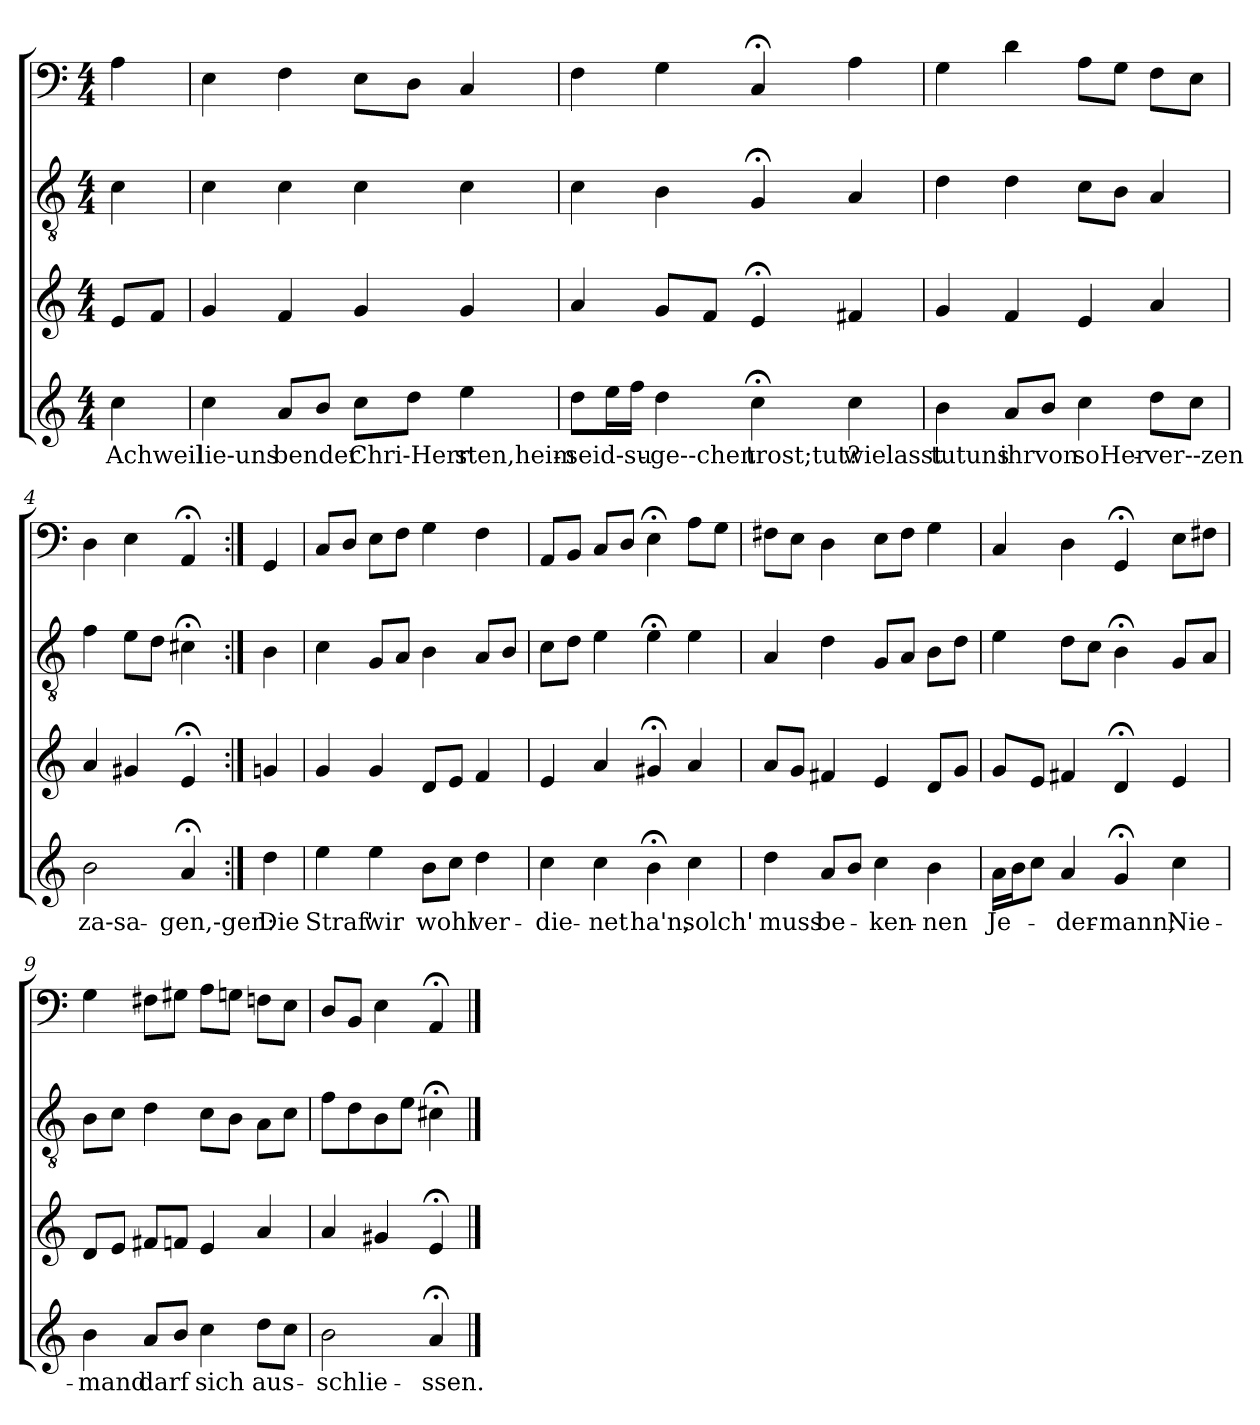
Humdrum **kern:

**kern	**text	**kern	**kern	**kern
*part4	*part4	*part3	*part2	*part1
*staff4	*staff4	*staff3	*staff2	*staff1
*clefG2	*	*clefG2	*clefGv2	*clefF4
*k[]	*	*k[]	*k[]	*k[]
*C:	*	*C:	*C:	*C:
*M4/4	*	*M4/4	*M4/4	*M4/4
=	=	=	=	=
4cc\	Achweil	8e/L	4c\	4A\
.	.	8f/J	.	.
=1	=1	=1	=1	=1
4cc\	lie-uns	4g/	4c\	4E\
8a/L	-bender	4f/	4c\	4F\
8b/J	.	.	.	.
8cc\L	Chri-Herr	4g/	4c\	8E\L
8dd\J	.	.	.	8D\J
4ee\	-sten,heim-	4g/	4c\	4C/
=2	=2	=2	=2	=2
8dd\L	seid-su-	4a/	4c\	4F\
16ee\L	.	.	.	.
16ff\JJ	.	.	.	.
4dd\	ge--chen	8g/L	4B\	4G\
.	.	8f/J	.	.
4cc;<\	-trost;tut?	4e;</	4G;</	4C;</
4cc\	wielasst	4f#X/	4A/	4A\
=3	=3	=3	=3	=3
4b\	tutuns	4g/	4d\	4G\
8a/L	ihrvon	4f/	4d\	4d\
8b/J	.	.	.	.
4cc\	soHer-	4e/	8c\L	8A\L
.	.	.	8B\J	8G\J
8dd\L	ver--zen	4a/	4A/	8F\L
8cc\J	.	.	.	8E\J
=4	=4	=4	=4	=4
2b\	-za-sa-	4a/	4f\	4D\
.	.	4g#X/	8e\L	4E\
.	.	.	8d\J	.
4a;</	-gen,-gen:	4e;</	4c#X;<\	4AA;</
=:|!	=:|!	=:|!	=:|!	=:|!
4dd\	Die	4gn/	4B\	4GG/
=5	=5	=5	=5	=5
4ee\	Straf'	4g/	4c\	8C/L
.	.	.	.	8D/J
4ee\	wir	4g/	8G/L	8E\L
.	.	.	8A/J	8F\J
8b\L	wohl	8d/L	4B\	4G\
8cc\J	.	8e/J	.	.
4dd\	ver-	4f/	8A/L	4F\
.	.	.	8B/J	.
=6	=6	=6	=6	=6
4cc\	-die-	4e/	8c\L	8AA/L
.	.	.	8d\J	8BB/J
4cc\	-net	4a/	4e\	8C/L
.	.	.	.	8D/J
4b;<\	ha'n,	4g#X;</	4e;<\	4E;<\
4cc\	solch'	4a/	4e\	8A\L
.	.	.	.	8G\J
=7	=7	=7	=7	=7
4dd\	muss	8a/L	4A/	8F#X\L
.	.	8g/J	.	8E\J
8a/L	be-	4f#X/	4d\	4D\
8b/J	.	.	.	.
4cc\	-ken-	4e/	8G/L	8E\L
.	.	.	8A/J	8F#\J
4b\	-nen	8d/L	8B\L	4G\
.	.	8g/J	8d\J	.
=8	=8	=8	=8	=8
16a\LL	Je-	8g/L	4e\	4C/
16b\J	.	.	.	.
8cc\J	.	8e/J	.	.
4a/	-der-	4f#X/	8d\L	4D\
.	.	.	8c\J	.
4g;</	-mann;	4d;</	4B;<\	4GG;</
4cc\	Nie-	4e/	8G/L	8E\L
.	.	.	8A/J	8F#X\J
=9	=9	=9	=9	=9
4b\	-mand	8d/L	8B\L	4G\
.	.	8e/J	8c\J	.
8a/L	darf	8f#X/L	4d\	8F#X\L
8b/J	.	8fn/J	.	8G#X\J
4cc\	sich	4e/	8c\L	8A\L
.	.	.	8B\J	8Gn\J
8dd\L	aus-	4a/	8A\L	8Fn\L
8cc\J	.	.	8c\J	8E\J
=10	=10	=10	=10	=10
2b\	-schlie-	4a/	8f\L	8D/L
.	.	.	8d\	8BB/J
.	.	4g#X/	8B\	4E\
.	.	.	8e\J	.
4a;</	-ssen.	4e;</	4c#X;<\	4AA;</
==	==	==	==	==
*-	*-	*-	*-	*-
